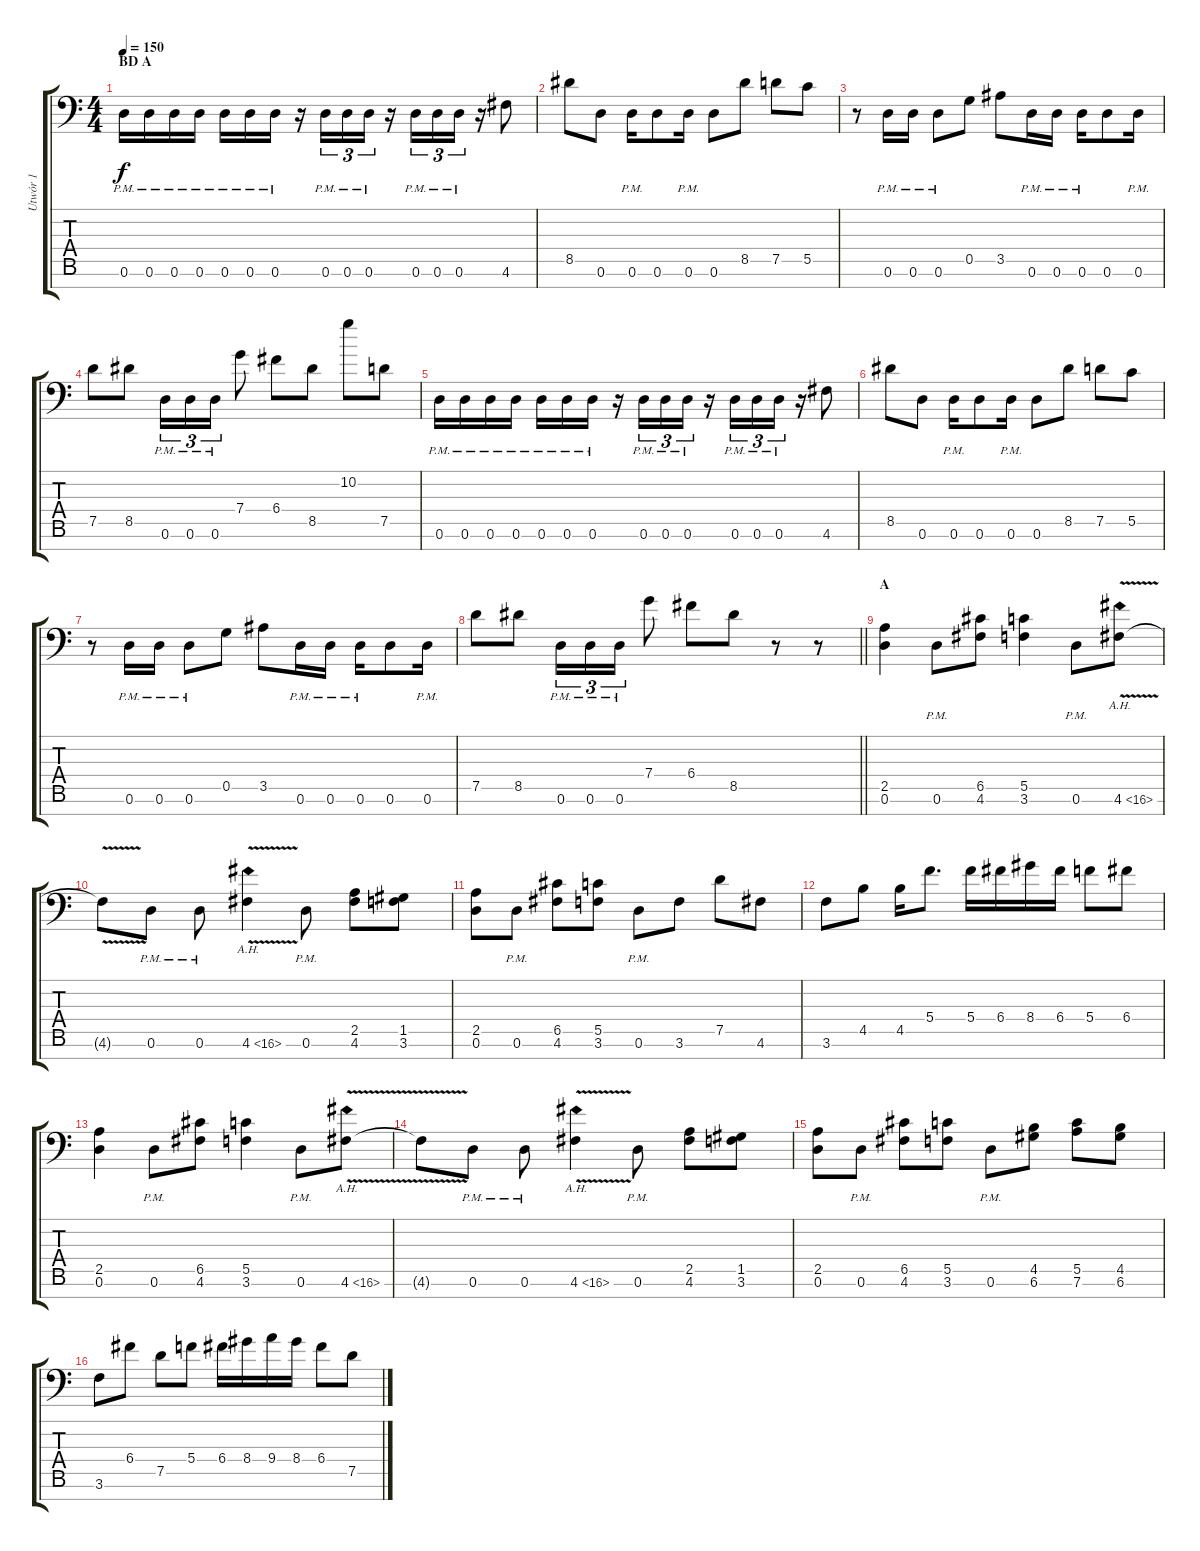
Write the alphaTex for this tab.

\track ("Utwór 1" "Utwór 1") {instrument distortionguitar}
\staff {score tabs}
\tuning (D4 A3 F3 C3 G2 D2 A1) {hide}
\ts (4 4)
\section ("" "BD A")
\tempo 150
\clef f4
\ks c
0.6{pm}.16{dy f} 0.6{pm}.16 0.6{pm}.16 0.6{pm}.16 0.6{pm}.16 0.6{pm}.16 0.6{pm}.16 r.16 0.6{pm}.16{tu (3 2)} 0.6{pm}.16{tu (3 2)} 0.6{pm}.16{tu (3 2)} r.16 0.6{pm}.16{tu (3 2)} 0.6{pm}.16{tu (3 2)} 0.6{pm}.16{tu (3 2)} r.16 4.6.8 |
8.5.8 0.6.8 0.6{pm}.16 0.6.8 0.6{pm}.16 0.6.8 8.5.8 7.5.8 5.5.8 |
r.8 0.6{pm}.16 0.6{pm}.16 0.6{pm}.8 0.5.8 3.5.8 0.6{pm}.16 0.6{pm}.16 0.6{pm}.16 0.6.8 0.6{pm}.16 |
7.5.8 8.5.8 0.6{pm}.16{tu (3 2)} 0.6{pm}.16{tu (3 2)} 0.6{pm}.16{tu (3 2)} 7.4.8 6.4.8 8.5.8 10.2.8 7.5.8 |
0.6{pm}.16 0.6{pm}.16 0.6{pm}.16 0.6{pm}.16 0.6{pm}.16 0.6{pm}.16 0.6{pm}.16 r.16 0.6{pm}.16{tu (3 2)} 0.6{pm}.16{tu (3 2)} 0.6{pm}.16{tu (3 2)} r.16 0.6{pm}.16{tu (3 2)} 0.6{pm}.16{tu (3 2)} 0.6{pm}.16{tu (3 2)} r.16 4.6.8 |
8.5.8 0.6.8 0.6{pm}.16 0.6.8 0.6{pm}.16 0.6.8 8.5.8 7.5.8 5.5.8 |
r.8 0.6{pm}.16 0.6{pm}.16 0.6{pm}.8 0.5.8 3.5.8 0.6{pm}.16 0.6{pm}.16 0.6{pm}.16 0.6.8 0.6{pm}.16 |
\barLineRight lightlight
7.5.8 8.5.8 0.6{pm}.16{tu (3 2)} 0.6{pm}.16{tu (3 2)} 0.6{pm}.16{tu (3 2)} 7.4.8 6.4.8 8.5.8 r.8 r.8 |
\section ("" "A")
(2.5 0.6).4 0.6{pm}.8 (6.5 4.6).8 (5.5 3.6).4 0.6{pm}.8 4.6{ah 12 v}.8 |
4.6{t}.8 0.6{pm}.8 0.6{pm}.8 4.6{ah 12 v}.4 0.6{pm}.8 (2.5 4.6).8 (1.5 3.6).8 |
(2.5 0.6).8 0.6{pm}.8 (6.5 4.6).8 (5.5 3.6).8 0.6{pm}.8 3.6.8 7.5.8 4.6.8 |
3.6.8 4.5.8 4.5.16 5.4.8{d} 5.4.16 6.4.16 8.4.16 6.4.16 5.4.8 6.4.8 |
(2.5 0.6).4 0.6{pm}.8 (6.5 4.6).8 (5.5 3.6).4 0.6{pm}.8 4.6{ah 12 v}.8 |
4.6{t}.8 0.6{pm}.8 0.6{pm}.8 4.6{ah 12 v}.4 0.6{pm}.8 (2.5 4.6).8 (1.5 3.6).8 |
(2.5 0.6).8 0.6{pm}.8 (6.5 4.6).8 (5.5 3.6).8 0.6{pm}.8 (4.5 6.6).8 (5.5 7.6).8 (4.5 6.6).8 |
3.6.8 6.4.8 7.5.8 5.4.8 6.4.16 8.4.16 9.4.16 8.4.16 6.4.8 7.5.8
